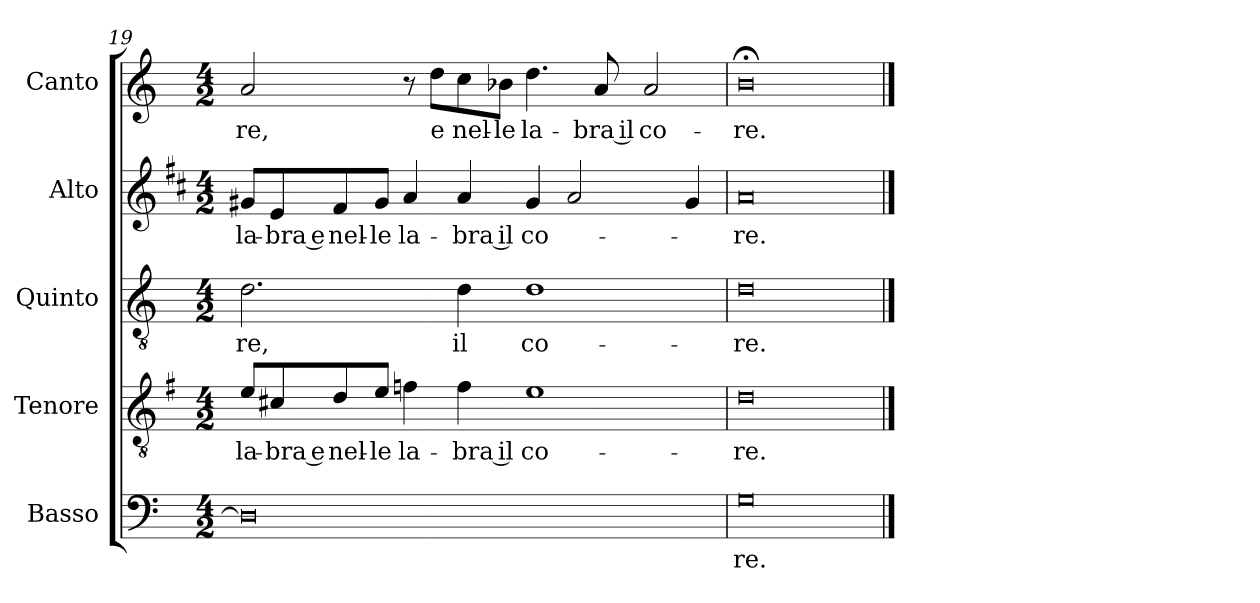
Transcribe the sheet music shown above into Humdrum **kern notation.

**kern	**text	**kern	**text	**kern	**text	**kern	**text	**kern	**text
*part5	*part5	*part4	*part4	*part3	*part3	*part2	*part2	*part1	*part1
*staff5	*staff5	*staff4	*staff4	*staff3	*staff3	*staff2	*staff2	*staff1	*staff1
*I"Basso	*	*I"Tenore	*	*I"Quinto	*	*I"Alto	*	*I"Canto	*
*I'B	*	*I'T	*	*	*	*I'A	*	*I'C	*
*clefF4	*	*clefGv2	*	*clefGv2	*	*clefG2	*	*clefG2	*
*	*	*ITrd4c7	*	*	*	*ITrd1c2	*	*	*
*k[]	*	*k[]	*	*k[]	*	*k[]	*	*k[]	*
*C:	*	*C:	*	*C:	*	*C:	*	*C:	*
*M4/2	*	*M4/2	*	*M4/2	*	*M4/2	*	*M4/2	*
=19	=19	=19	=19	=19	=19	=19	=19	=19	=19
!	!	!	!LO:LY:b	!	!LO:LY:b	!	!LO:LY:b	!	!LO:LY:b
0D]	.	8A/L	la-	2.d\	-re,	8f#X/L	la-	2a/	-re,
!	!	!	!LO:LY:b	!	!	!	!LO:LY:b	!	!
.	.	8F#X/	-bra e	.	.	8d/	-bra e	.	.
!	!	!	!LO:LY:b	!	!	!	!LO:LY:b	!	!
.	.	8G/	nel-	.	.	8e/	nel-	.	.
!	!	!	!LO:LY:b	!	!	!	!LO:LY:b	!	!
.	.	8A/J	-le	.	.	8f#/J	-le	.	.
!	!	!	!LO:LY:b	!	!	!	!LO:LY:b	!	!
.	.	4B-X\	la-	.	.	4g/	la-	8r	.
!	!	!	!	!	!	!	!	!	!LO:LY:b
.	.	.	.	.	.	.	.	8dd\L	e
!	!	!	!LO:LY:b	!	!LO:LY:b	!	!LO:LY:b	!	!LO:LY:b
.	.	4B-\	-bra il	4d\	il	4g/	-bra il	8cc\	nel-
!	!	!	!	!	!	!	!	!	!LO:LY:b
.	.	.	.	.	.	.	.	8b-X\J	-le
!	!	!	!LO:LY:b	!	!LO:LY:b	!	!LO:LY:b	!	!LO:LY:b
.	.	1A	co-	1d	co-	4f#/	co-	4.dd\	la-
.	.	.	.	.	.	2g/	.	.	.
!	!	!	!	!	!	!	!	!	!LO:LY:b
.	.	.	.	.	.	.	.	8a/	-bra il
!	!	!	!	!	!	!	!	!	!LO:LY:b
.	.	.	.	.	.	.	.	2a/	co-
.	.	.	.	.	.	4f#/	.	.	.
=20	=20	=20	=20	=20	=20	=20	=20	=20	=20
!	!LO:LY:b	!	!LO:LY:b	!	!LO:LY:b	!	!LO:LY:b	!	!LO:LY:b
0G	-re.	0G	-re.	0d	-re.	0g	-re.	0b;<	-re.
==	==	==	==	==	==	==	==	==	==
*-	*-	*-	*-	*-	*-	*-	*-	*-	*-
